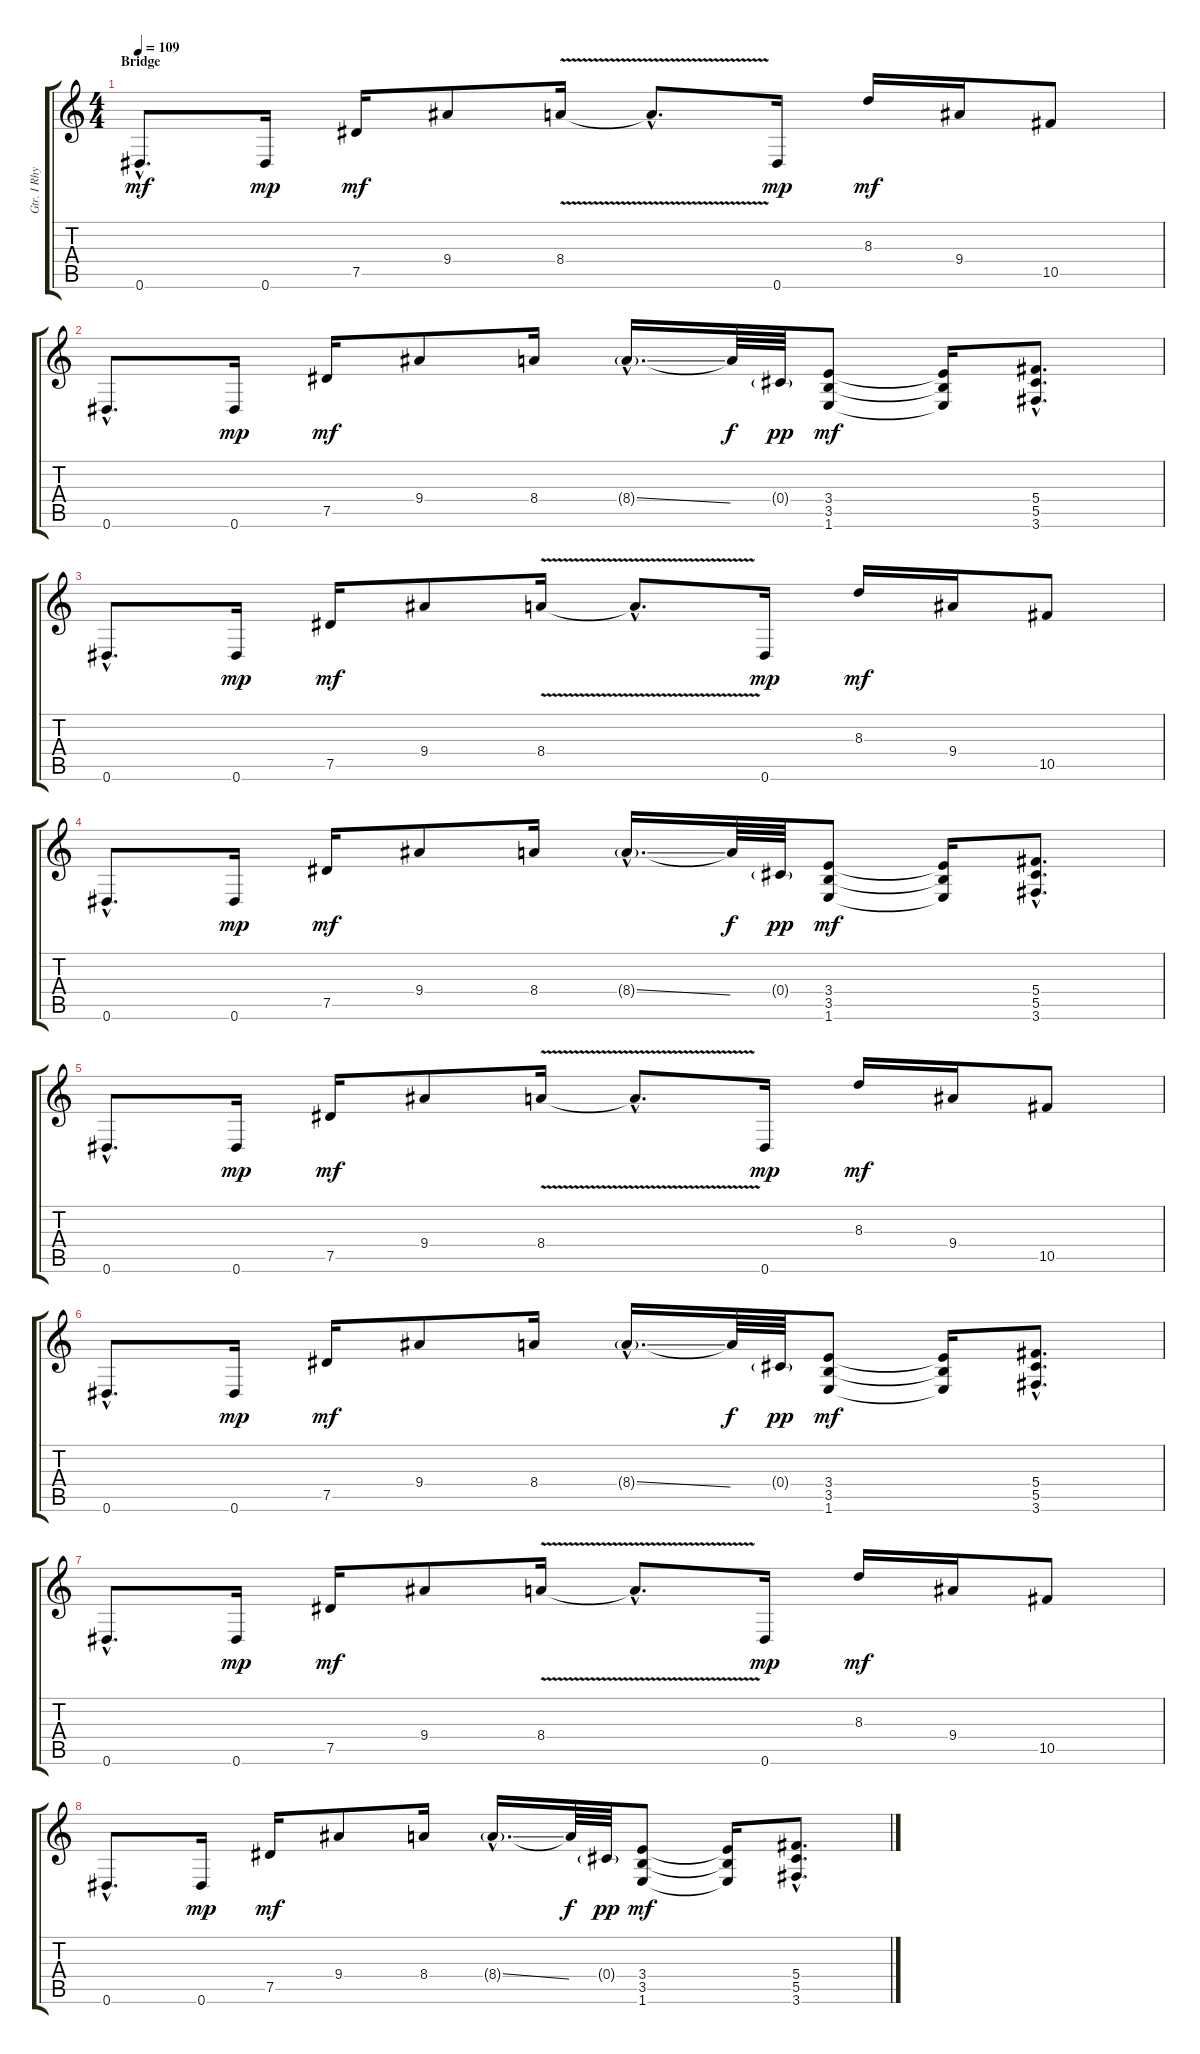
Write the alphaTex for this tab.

\track ("Gtr. I Rhytm" "Gtr. I Rhy") {instrument overdrivenguitar}
\staff {score tabs}
\tuning (Eb4 Bb3 Gb3 Db3 Ab2 Eb2) {hide}
\ts (4 4)
\section ("" "Bridge")
\tempo 109
\clef g2
\ks c
0.6{hac}.8{d dy mf} 0.6.16{dy mp} 7.5.16{dy mf} 9.4.8 8.4{v}.16 8.4{hac t}.8{d} 0.6.16{dy mp} 8.3.16{dy mf} 9.4.16 10.5.8 |
0.6{hac}.8{d} 0.6.16{dy mp} 7.5.16{dy mf} 9.4.8 8.4.16 8.4{ss g hac}.16{d} 8.4{t}.64{dy f} 0.4{g}.64{dy pp} (3.4 3.5 1.6).8{dy mf} (3.4{t} 3.5{t} 1.6{t}).16 (5.4{hac} 5.5{hac} 3.6{hac}).8{d} |
0.6{hac}.8{d} 0.6.16{dy mp} 7.5.16{dy mf} 9.4.8 8.4{v}.16 8.4{hac t}.8{d} 0.6.16{dy mp} 8.3.16{dy mf} 9.4.16 10.5.8 |
0.6{hac}.8{d} 0.6.16{dy mp} 7.5.16{dy mf} 9.4.8 8.4.16 8.4{ss g hac}.16{d} 8.4{t}.64{dy f} 0.4{g}.64{dy pp} (3.4 3.5 1.6).8{dy mf} (3.4{t} 3.5{t} 1.6{t}).16 (5.4{hac} 5.5{hac} 3.6{hac}).8{d} |
0.6{hac}.8{d} 0.6.16{dy mp} 7.5.16{dy mf} 9.4.8 8.4{v}.16 8.4{hac t}.8{d} 0.6.16{dy mp} 8.3.16{dy mf} 9.4.16 10.5.8 |
0.6{hac}.8{d} 0.6.16{dy mp} 7.5.16{dy mf} 9.4.8 8.4.16 8.4{ss g hac}.16{d} 8.4{t}.64{dy f} 0.4{g}.64{dy pp} (3.4 3.5 1.6).8{dy mf} (3.4{t} 3.5{t} 1.6{t}).16 (5.4{hac} 5.5{hac} 3.6{hac}).8{d} |
0.6{hac}.8{d} 0.6.16{dy mp} 7.5.16{dy mf} 9.4.8 8.4{v}.16 8.4{hac t}.8{d} 0.6.16{dy mp} 8.3.16{dy mf} 9.4.16 10.5.8 |
0.6{hac}.8{d} 0.6.16{dy mp} 7.5.16{dy mf} 9.4.8 8.4.16 8.4{ss g hac}.16{d} 8.4{t}.64{dy f} 0.4{g}.64{dy pp} (3.4 3.5 1.6).8{dy mf} (3.4{t} 3.5{t} 1.6{t}).16 (5.4{hac} 5.5{hac} 3.6{hac}).8{d}
